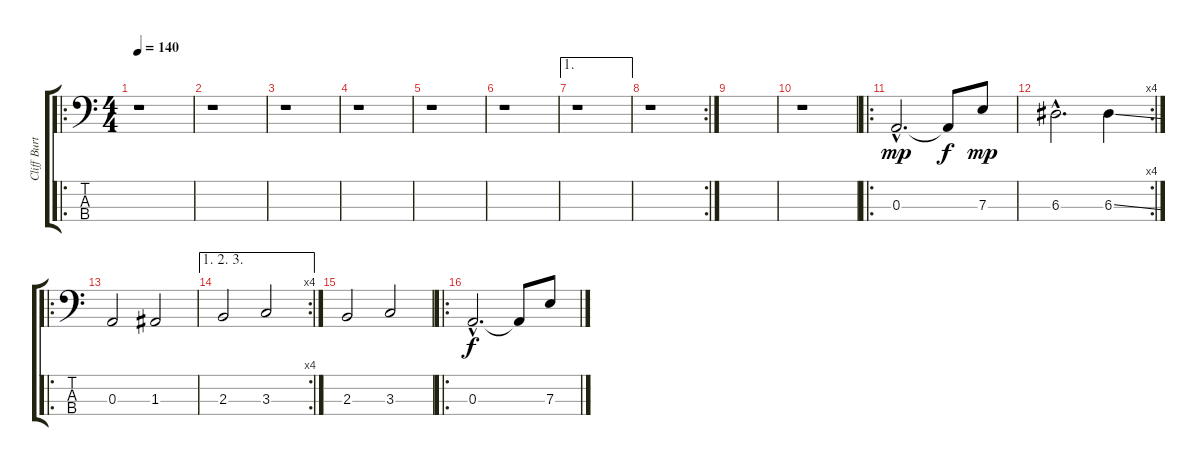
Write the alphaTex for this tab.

\track ("Cliff Burton (Bass)" "Cliff Burt") {instrument electricbassfinger}
\staff {score tabs}
\tuning (G2 D2 A1 E1) {hide}
\ro
\ts (4 4)
\tempo 140
\clef f4
\ks c
r.1{dy mp instrument electricbassfinger} |
r.1 |
r.1 |
r.1 |
r.1 |
r.1 |
\ae 1
r.1 |
\rc 2
r.1 |
|
r.1 |
\ro
0.3{hac}.2{d} 0.3{t}.8{dy f} 7.3.8{dy mp} |
\rc 4
6.3{hac}.2{d} 6.3{ss}.4 |
\ro
0.3.2 1.3.2 |
\ae (1 2 3)
\rc 4
2.3.2 3.3.2 |
2.3.2 3.3.2 |
\ro
0.3{hac}.2{d dy f} 0.3{t}.8 7.3.8
